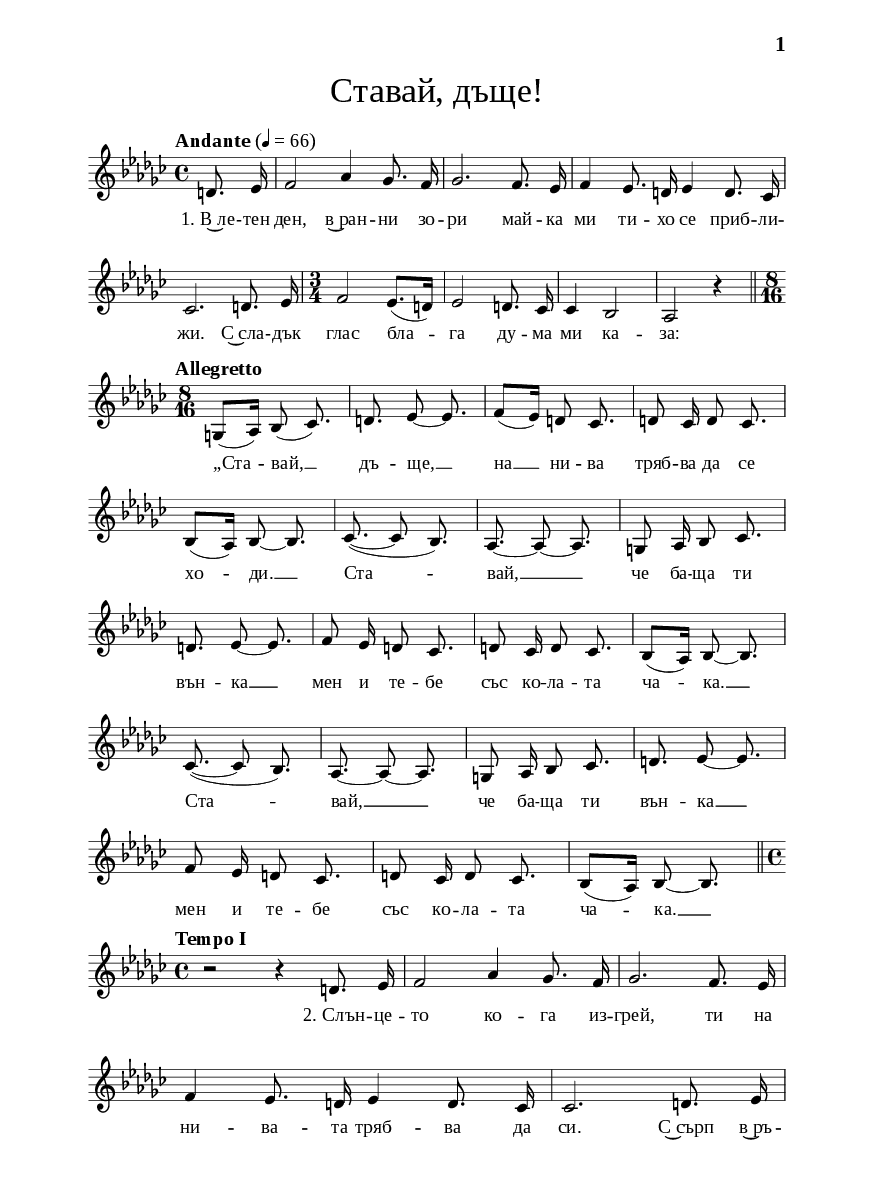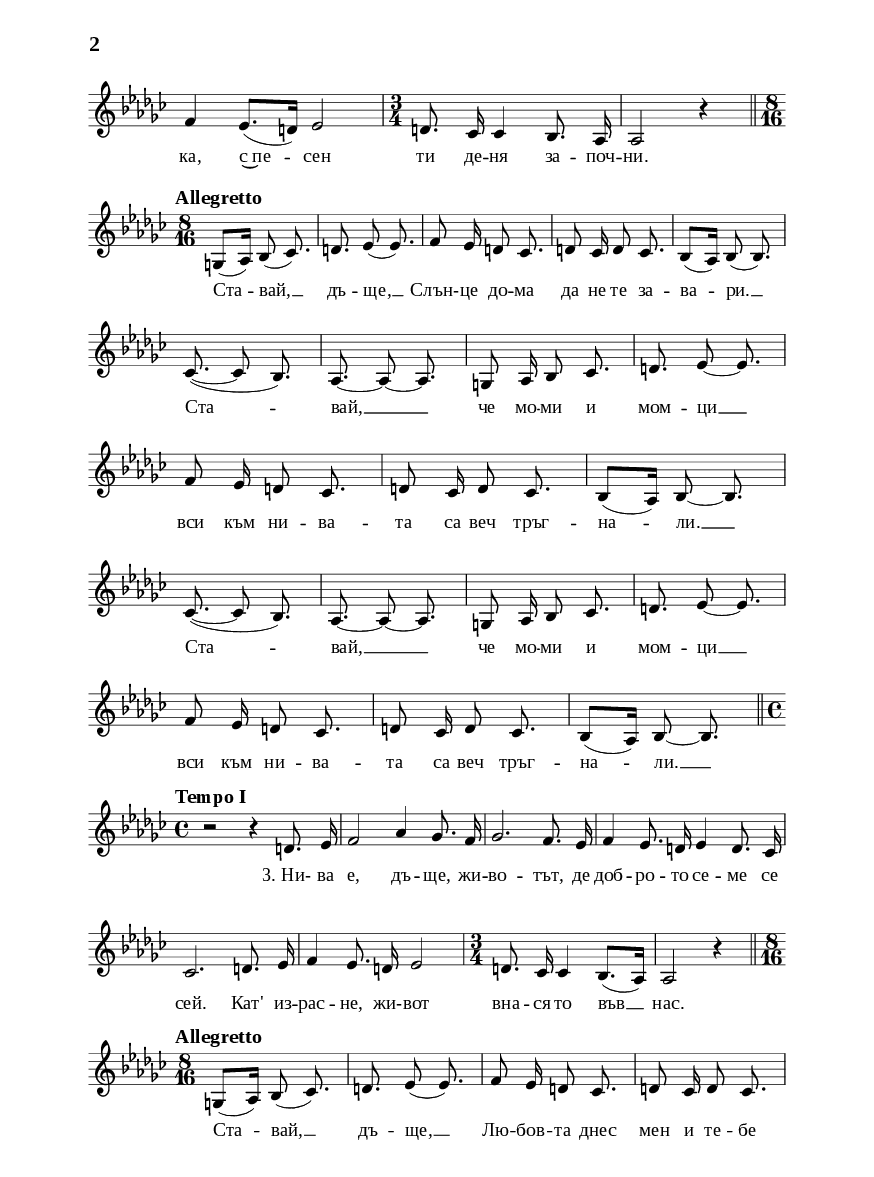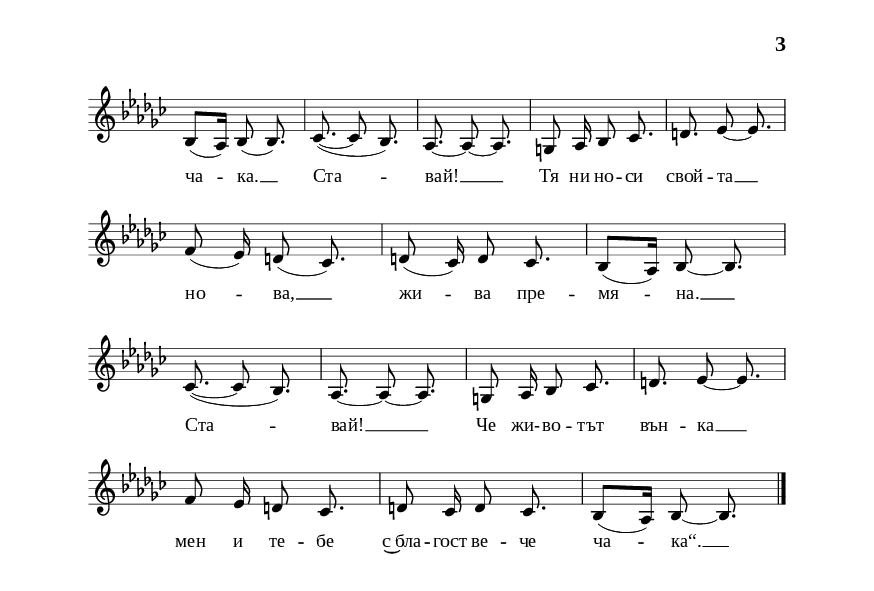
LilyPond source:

\version "2.24.3"

% include paper part and global functions
\include "include/globals.ily"

\bookpart {
  \label #'ref142
  \tocItem \markup "Ставай, дъще!"
  \include "include/bookpart-paper.ily"
  \score {
      \layout {
        indent = 0.0\cm % remove first line indentation
        ragged-last = ##f % do spread last line to fill the whole space
        \override Staff.BarLine.thick-thickness = #4 %make the end and repeat bars thiner
        \override Score.VoltaBracket.font-size = #-1.7 % make the repeat number fontsize smaller
        

        \context {
          \Score
          \omit BarNumber %remove bar numbers
    
          \override MetronomeMark.font-size = #1.5 % increase the tempo fontsize
          \override TupletNumber.font-size = #0.4 % increase the triol number

        } % context

        \context {
          % change staff size
          \Staff
          \override StaffSymbol.thickness = #0.5
          \override BarLine.hair-thickness = #1
          %\override StaffSymbol.ledger-line-thickness = #'(0 . 0)
        }

        \context {
          % adjust space between staff and lyrics and between the two lyric lines
          \Lyrics
          \override VerticalAxisGroup.nonstaff-relatedstaff-spacing = #'((padding . 1))
          \override VerticalAxisGroup.nonstaff-nonstaff-spacing = #'((minimum-distance . 2))
          includeGraceNotes = ##t
        }
      } % layout


    \new Voice \absolute {
      \clef treble

      \key es \minor

      \time 4/4
      \tempoFunc "Andante" 4 "66"
      \autoBeamOff
      \partial 4
      d'8. es'16 | % 2
      f'2 as'4 ges'8. f'16 | ges'2. f'8.es'16 | f'4 es'8.  d'16  es'4 d'8. ces'16 | \break
      ces'2. d'8. es'16 | \time 3/4 f'2 es'8. [( d'16 )] | % 7
      es'2  d'8. ces'16 | % 8
      ces'4 bes2 | % 9
      as2 r4  \bar "||"  \break
      \time 8/16  |
      \tempo "Allegretto" g8 [( as16 )] bes8 ( ces'8. ) | % 11
      d'8. es'8 ~ es'8. | % 12
      f'8 [( es'16 )] d'8 ces'8. | % 13
      d'8 ces'16 d'8 ces'8. \break | % 14
      bes8 [( as16 )] bes8 ~ bes8. | % 15
      ces'8. ( ~ ces'8 bes8. ) | % 16
      as8. ~ as8 ~ as8. | % 17
      g8 as16 bes8 ces'8. \break | % 18
      d'8. es'8 ~ es'8. | % 19
      f'8 es'16 d'8 ces'8. |
      d'8 ces'16 d'8 ces'8. | % 21
      bes8 [( as16 )] bes8 ~ bes8. \break | % 22
      ces'8. ( ~ ces'8 bes8. ) | % 23
      as8. ~ as8 ~ as8. | % 24
      g8 as16 bes8 ces'8. | % 25
      d'8. es'8 ~ es'8. \break | % 26
      f'8 es'16 d'8 ces'8. | % 27
      d'8 ces'16 d'8 ces'8. | % 28
      bes8 [(as16) ] bes8 ~ bes8. \bar "||" \break
      \tempo "Tempo I"
      \time 4/4 r2 r4 d'8. es'16 | f'2 as'4 ges'8. f'16 |
      ges'2. f'8.es'16 | \break

      f'4 es'8. d'16  es'4 d'8. ces'16 |
      ces'2. d'8. es'16 | \break
      f'4 es'8. [(d'16 ) ]es'2 |
      \time 3/4 d'8. ces'16 ces'4 bes8. as16 | as2 r4 | \bar "||"  \break

      \time 8/16 \tempo "Allegretto" g8 [(as16 )] bes8 (ces'8. ) | d'8. es'8 (es'8.) |

      f'8 es'16  d'8 ces'8. | d'8 ces'16 d'8 ces'8. | bes8 [(as16)] bes8 (bes8.) \break

      ces'8. ( ~ ces'8 bes8. ) |
      as8. ~ as8 ~ as8. | % 24
      g8 as16 bes8 ces'8. | % 25
      d'8. es'8 ~ es'8. \break |
      f'8 es'16 d'8 ces'8. | % 27
      d'8 ces'16 d'8 ces'8. | % 28
      bes8 [( as16 )] bes8 ~ bes8. | \break
      ces'8. ( ~ ces'8 bes8. ) |
      as8. ~ as8 ~ as8. | % 24
      g8 as16 bes8 ces'8. | % 25
      d'8. es'8 ~ es'8. \break |
      f'8 es'16 d'8 ces'8. | % 27
      d'8 ces'16 d'8 ces'8. | % 28
      bes8 [( as16 )] bes8 ~ bes8. | \bar "||"  \break
      \tempo "Tempo I"
      \time 4/4 r2 r4  d'8. es'16 | f'2 as'4 ges'8. f'16 |
      ges'2. f'8.es'16 | f'4 es'8. d'16  es'4 d'8. ces'16 | \break
      ces'2. d'8. es'16 |
      f'4 es'8. d'16  es'2 |
      \time 3/4 d'8. ces'16 ces'4 bes8. [(as16) ] | as2 r4 | \bar "||"
      \time 8/16 \tempo "Allegretto" g8 [(as16 )] bes8 (ces'8. ) | d'8. es'8 (es'8.) |  f'8 es'16 d'8 ces'8. | d'8 ces'16 d'8 ces'8. | \break  bes8 [(as16)] bes8 (bes8.)

      ces'8. ( ~ ces'8 bes8. ) |
      as8. ~ as8 ~ as8. | % 24
      g8 as16 bes8 ces'8. | % 25
      d'8. es'8 ~ es'8. \break |
      f'8 (es'16) d'8 ( ces'8.) | % 27
      d'8 (ces'16) d'8 ces'8. | % 28
      bes8 [( as16 )] bes8 ~ bes8. | \break
      ces'8. ( ~ ces'8 bes8. ) |
      as8. ~ as8 ~ as8. | % 24
      g8 as16 bes8 ces'8. | % 25
      d'8. es'8 ~ es'8. \break |
      f'8 es'16 d'8 ces'8. | % 27
      d'8 ces'16 d'8 ces'8. | % 28
      bes8 [( as16 )] bes8 ~ bes8. | \break \bar "|."
    }


    \addlyrics {
      "1. В~ле-" -- тен
      ден, в~ран -- ни зо -- ри май -- ка ми ти -- хо се приб --
      ли -- жи. "С~сла-" -- дък глас бла -- га ду -- ма ми
      ка -- за: „Ста -- вай, __ дъ -- ще, __ на __ ни -- ва
      тряб -- ва да се хо -- ди. __ Ста -- вай, __ че ба --
      ща ти вън -- ка __ мен и те -- бе със ко -- ла --
      та ча -- ка. __ Ста -- вай, __ че ба -- ща ти вън --
      ка __  мен и те -- бе със ко -- ла -- та ча --
      ка. __

      "2. Слън" -- це -- то ко -- га из -- грей,
      ти на ни -- ва -- та тряб -- ва да си.
      "С~сърп" в~ръ -- ка, с~пе -- сен ти
      де -- ня за -- поч -- ни. Ста -- вай, __ дъ -- ще, __
      "Слън-" -- це до -- ма да не те за -- ва -- ри. __
      Ста -- вай, __ че мо -- ми и мом -- ци __ вси към ни -- ва -- та са веч тръг -- на -- ли. __
      Ста -- вай, __ че мо -- ми и мом -- ци __ вси към ни -- ва -- та са веч тръг -- на -- ли. __

      "3. Ни- " -- ва е, дъ -- ще, жи -- во -- тът,
      де доб -- ро -- то се -- ме се сей.
      Кат' из -- рас -- не, "жи-" -- вот вна -- ся
      то във __ нас. Ста -- вай, __ дъ -- ще, __
      Лю -- бов -- та днес мен и те -- бе ча -- ка. __
      Ста -- вай! __ Тя ни но -- си
      свой -- та __ но -- ва, __ жи -- ва пре -- мя -- на. __
      Ста -- вай! __ Че "жи-" -- во -- тът вън -- ка __ мен
      и те -- бе с~бла -- гост ве -- че ча -- ка“. __

    }

    \header {
      title = \titleFunc #'ref_desc_13 "Ставай, дъще!" "Stavaj, dăšte!"
    }

    \midi{}



  } % score



} % bookpart
